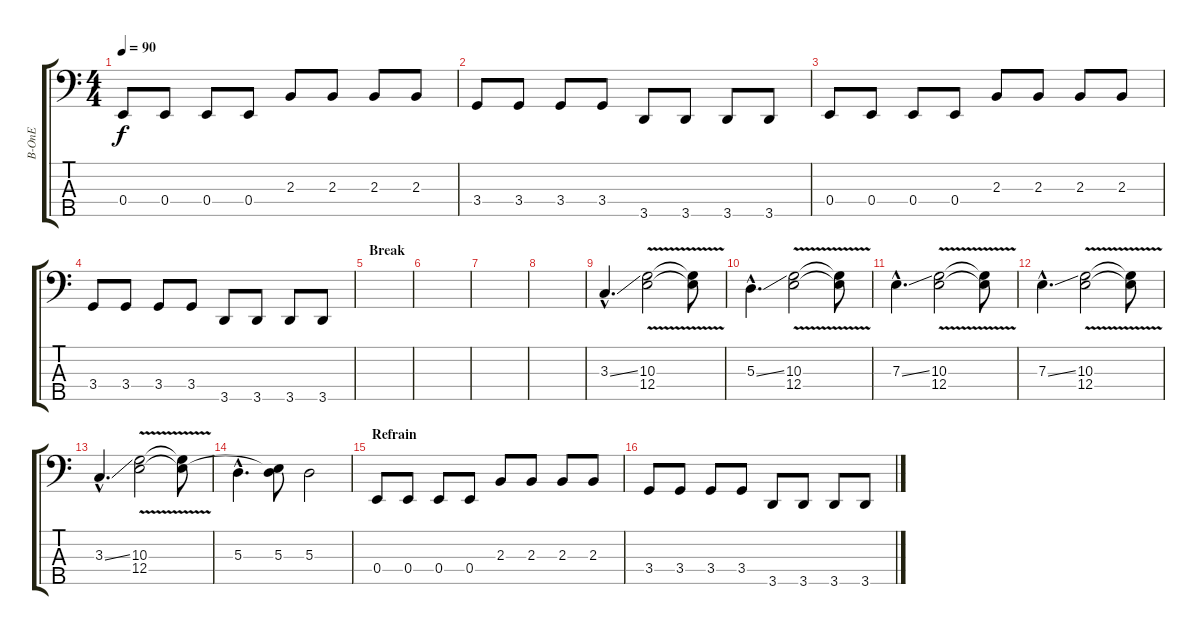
\track ("B-OnE" "B-OnE") {instrument electricbasspick}
\staff {score tabs}
\tuning (G2 D2 A1 E1 B0) {hide}
\ts (4 4)
\tempo 90
\clef f4
\ks c
0.4.8{dy f} 0.4.8 0.4.8 0.4.8 2.3.8 2.3.8 2.3.8 2.3.8 |
3.4.8 3.4.8 3.4.8 3.4.8 3.5.8 3.5.8 3.5.8 3.5.8 |
0.4.8 0.4.8 0.4.8 0.4.8 2.3.8 2.3.8 2.3.8 2.3.8 |
3.4.8 3.4.8 3.4.8 3.4.8 3.5.8 3.5.8 3.5.8 3.5.8 |
\section ("" "Break")
|
|
|
|
3.3{ss hac}.4{d volume 15} (10.3{v} 12.4{v}).2 (10.3{t} 12.4{t}).8 |
5.3{ss hac}.4{d} (10.3{v} 12.4{v}).2 (10.3{t} 12.4{t}).8 |
7.3{ss hac}.4{d} (10.3{v} 12.4{v}).2 (10.3{t} 12.4{t}).8 |
7.3{ss hac}.4{d} (10.3{v} 12.4{v}).2 (10.3{t} 12.4{t}).8 |
3.3{ss hac}.4{d volume 15} (10.3{v} 12.4{v}).2 (10.3{t} 12.4{t}).8 |
5.3{hac}.4{d} (5.3 12.4{t}).8 5.3.2 |
\section ("" "Refrain")
0.4.8{volume 13} 0.4.8 0.4.8 0.4.8 2.3.8 2.3.8 2.3.8 2.3.8 |
3.4.8 3.4.8 3.4.8 3.4.8 3.5.8 3.5.8 3.5.8 3.5.8
